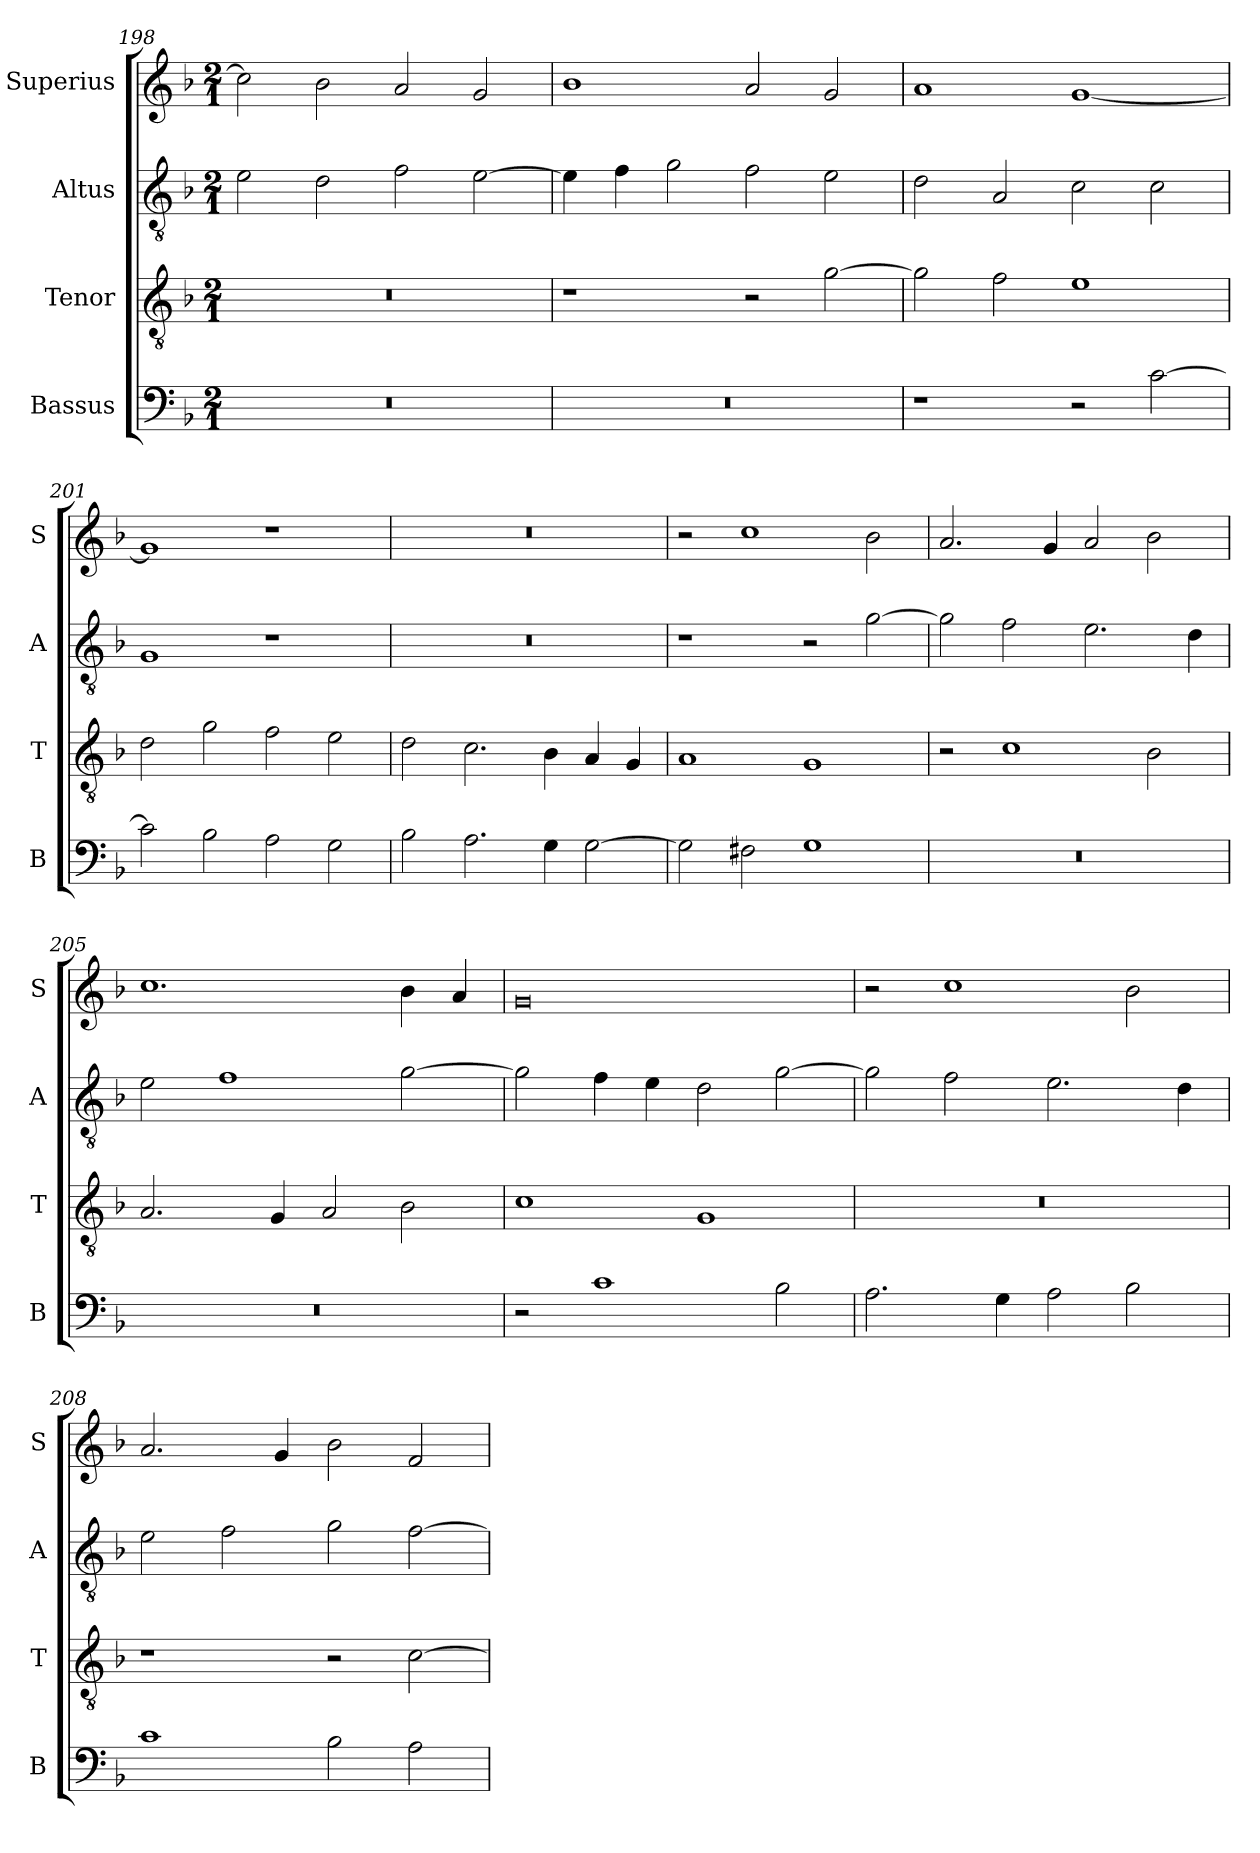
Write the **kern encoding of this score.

**kern	**kern	**kern	**kern
*part4	*part3	*part2	*part1
*staff4	*staff3	*staff2	*staff1
*I"Bassus	*I"Tenor	*I"Altus	*I"Superius
*I'B	*I'T	*I'A	*I'S
*clefF4	*clefGv2	*clefGv2	*clefG2
*k[b-]	*k[b-]	*k[b-]	*k[b-]
*F:	*F:	*F:	*F:
*M2/1	*M2/1	*M2/1	*M2/1
=198	=198	=198	=198
0r	0r	2e	2cc]
.	.	2d	2b-
.	.	2f	2a
.	.	[2e	2g
=199	=199	=199	=199
0r	1r	4e]	1b-
.	.	4f	.
.	.	2g	.
.	2r	2f	2a
.	[2g	2e	2g
=200	=200	=200	=200
1r	2g]	2d	1a
.	2f	2A	.
2r	1e	2c	[1g
[2c	.	2c	.
=201	=201	=201	=201
2c]	2d	1G	1g]
2B-	2g	.	.
2A	2f	1r	1r
2G	2e	.	.
=202	=202	=202	=202
2B-	2d	0r	0r
2.A	2.c	.	.
4G	4B-	.	.
[2G	4A	.	.
.	4G	.	.
=203	=203	=203	=203
2G]	1A	1r	2r
2F#X	.	.	1cc
1G	1G	2r	.
.	.	[2g	2b-
=204	=204	=204	=204
0r	2r	2g]	2.a
.	1c	2f	.
.	.	.	4g
.	.	2.e	2a
.	2B-	.	2b-
.	.	4d	.
=205	=205	=205	=205
0r	2.A	2e	1.cc
.	.	1f	.
.	4G	.	.
.	2A	.	.
.	2B-	[2g	4b-
.	.	.	4a
=206	=206	=206	=206
2r	1c	2g]	0g
1c	.	4f	.
.	.	4e	.
.	1G	2d	.
2B-	.	[2g	.
=207	=207	=207	=207
2.A	0r	2g]	2r
.	.	2f	1cc
4G	.	.	.
2A	.	2.e	.
2B-	.	.	2b-
.	.	4d	.
=208	=208	=208	=208
1c	1r	2e	2.a
.	.	2f	.
.	.	.	4g
2B-	2r	2g	2b-
2A	[2c	[2f	2f
=	=	=	=
*-	*-	*-	*-
